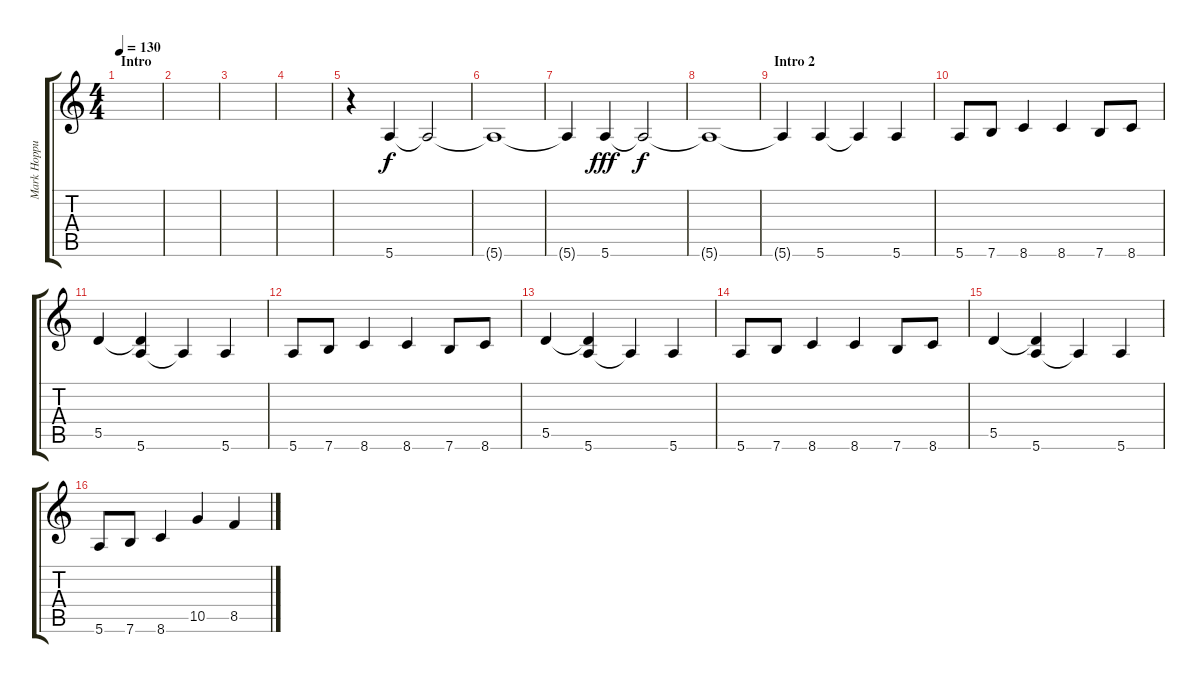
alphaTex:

\track ("Mark Hoppus Bass" "Mark Hoppu") {instrument electricbasspick}
\staff {score tabs}
\tuning (E4 B3 G3 D3 A2 E2) {hide}
\ts (4 4)
\section ("" "Intro")
\tempo 130
\clef g2
\ks c
|
|
|
|
r.4 5.6.4 5.6{t}.2{dy f} |
5.6{t}.1 |
5.6{t}.4 5.6.4{dy fff} 5.6{t}.2{dy f} |
5.6{t}.1 |
\section ("" "Intro 2")
5.6{t}.4 5.6.4 5.6{t}.4 5.6.4 |
5.6.8 7.6.8 8.6.4 8.6.4 7.6.8 8.6.8 |
5.5.4 (5.5{t} 5.6).4 5.6{t}.4 5.6.4 |
5.6.8 7.6.8 8.6.4 8.6.4 7.6.8 8.6.8 |
5.5.4 (5.5{t} 5.6).4 5.6{t}.4 5.6.4 |
5.6.8 7.6.8 8.6.4 8.6.4 7.6.8 8.6.8 |
5.5.4 (5.5{t} 5.6).4 5.6{t}.4 5.6.4 |
5.6.8 7.6.8 8.6.4 10.5.4 8.5.4
